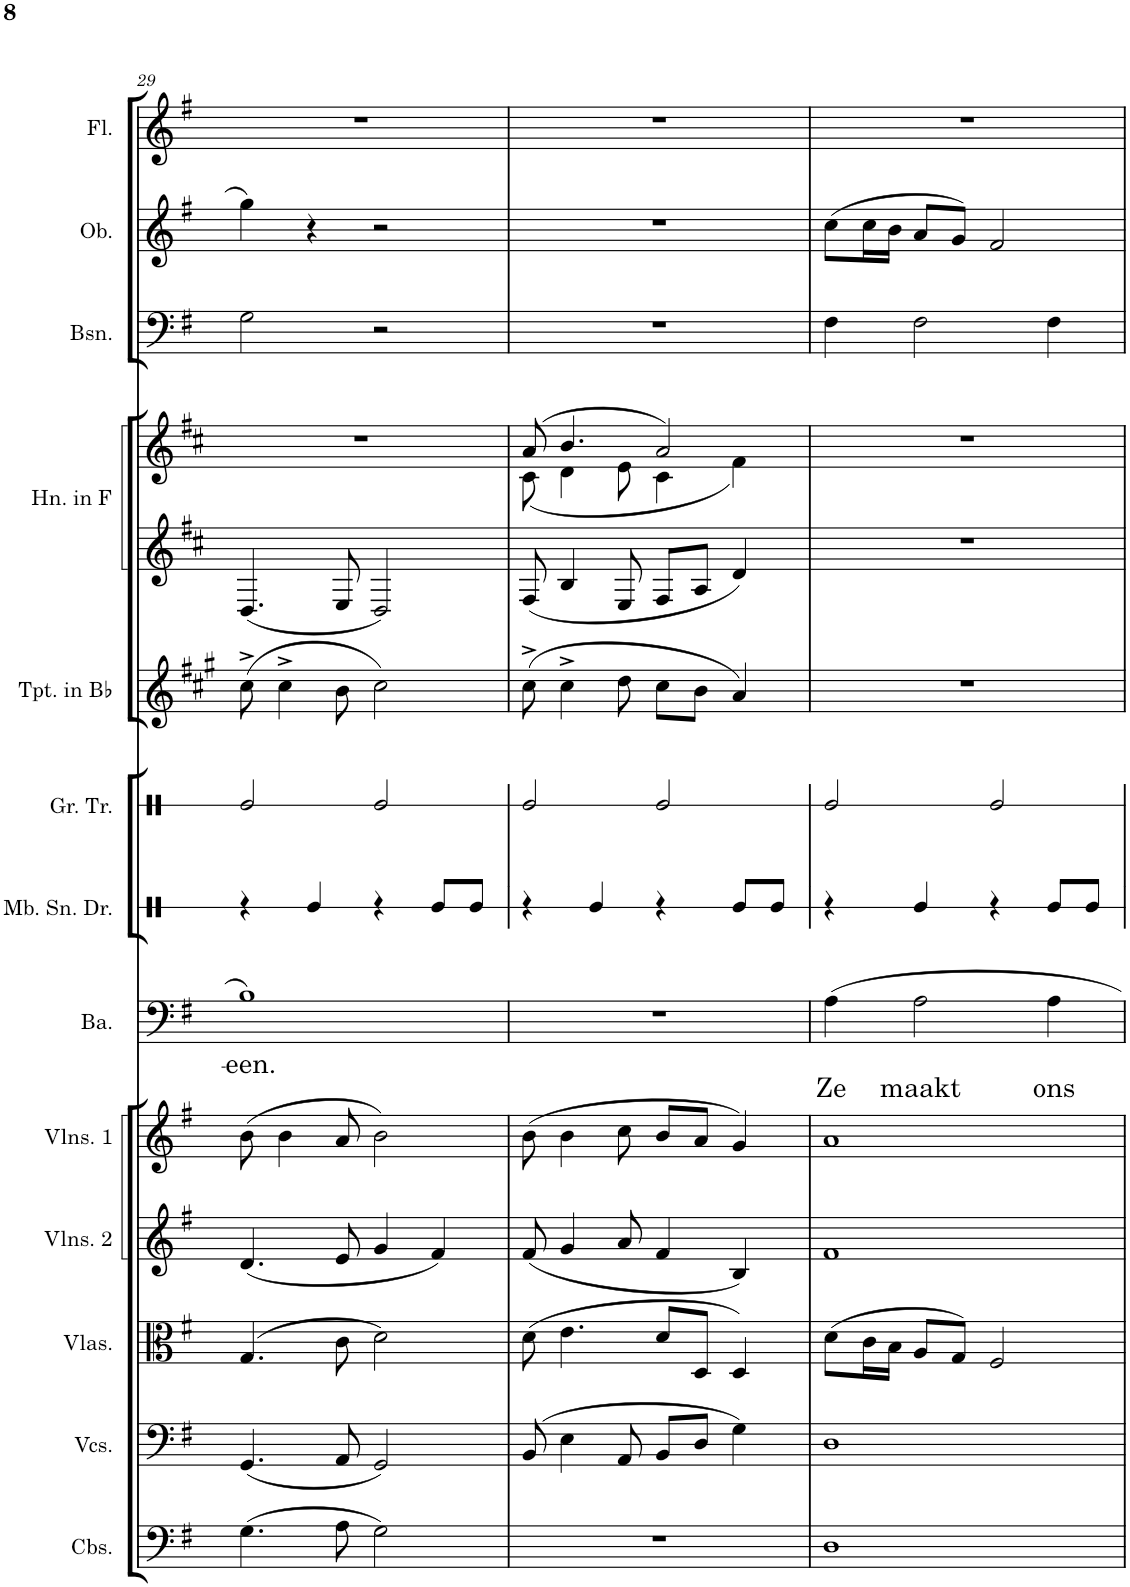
**kern	**kern	**kern	**kern	**kern	**kern	**text	**kern	**kern	**kern	**kern	**kern	**kern	**kern	**kern
*part13	*part12	*part11	*part10	*part9	*part8	*part8	*part7	*part6	*part5	*part4	*part4	*part3	*part2	*part1
*staff14	*staff13	*staff12	*staff11	*staff10	*staff9	*staff9	*staff8	*staff7	*staff6	*staff5	*staff4	*staff3	*staff2	*staff1
*I"Contrabasses	*I"Violoncellos	*I"Violas	*I"Violins 2	*I"Violins 1	*I"Bariton	*	*I"Snare drum	*I"Grote trom	*I"Trumpets in Bb	*I"Horns in F	*	*I"Bassoons	*I"Oboes	*I"Flutes
*I'Cbs.	*I'Vcs.	*I'Vlas.	*I'Vlns. 2	*I'Vlns. 1	*I'Ba.	*	*	*I'Gr. Tr.	*I'Tpt. in Bb	*I'Hn. in F	*	*I'Bsn.	*I'Ob.	*I'Fl.
!!LO:PB:g=z
*clefF4	*clefF4	*clefC3	*clefG2	*clefG2	*clefF4	*	*clefX	*clefX	*clefG2	*clefG2	*clefG2	*clefF4	*clefG2	*clefG2
*Trd7c12	*	*	*	*	*	*	*	*	*Trd1c2	*Trd4c7	*Trd4c7	*	*	*
*k[f#]	*k[f#]	*k[f#]	*k[f#]	*k[f#]	*k[f#]	*	*k[]	*k[]	*k[f#c#g#]	*k[f#c#]	*k[f#c#]	*k[f#]	*k[f#]	*k[f#]
*M4/4	*M4/4	*M4/4	*M4/4	*M4/4	*M4/4	*	*M4/4	*M4/4	*M4/4	*M4/4	*M4/4	*M4/4	*M4/4	*M4/4
=29	=29	=29	=29	=29	=29	=29	=29	=29	=29	=29	=29	=29	=29	=29
!	!	!	!	!	!	!LO:LY:b	!	!	!	!	!	!	!	!
(4.G\	(4.GG/	(4.G/	(4.d/	(8b\	1B	-een.	4r	2Re/	(8cc#^\	4.D/	1r	2G\	4gg\	1r
.	.	.	.	4b\	.	.	.	.	4cc#^\	.	.	.	.	.
.	.	.	.	.	.	.	4Re/	.	.	.	.	.	4r	.
8A\	8AA/	8c\	8e/	8a/	.	.	.	.	8b\	8E/	.	.	.	.
2G\)	2GG/)	2d\)	4g/	2b\)	.	.	4r	2Re/	2cc#\)	2D/	.	2r	2r	.
.	.	.	4f#/)	.	.	.	8Re/L	.	.	.	.	.	.	.
.	.	.	.	.	.	.	8Re/J	.	.	.	.	.	.	.
=30	=30	=30	=30	=30	=30	=30	=30	=30	=30	=30	=30	=30	=30	=30
*	*	*	*	*	*	*	*	*	*	*	*^	*	*	*
1r	(8BB/	(8d\	(8f#/	(8b\	1r	.	4r	2Re/	(8cc#^\	8F#/	(8a/	(8c#\	1r	1r	1r
.	4E\	4.e\	4g/	4b\	.	.	.	.	4cc#^\	4B/	4.b/	4d\	.	.	.
.	.	.	.	.	.	.	4Re/	.	.	.	.	.	.	.	.
.	8AA/	.	8a/	8cc\	.	.	.	.	8dd\	8E/	.	8e\	.	.	.
.	8BB/L	8d/L	4f#/	8b/L	.	.	4r	2Re/	8cc#\L	8F#/L	2a/)	4c#\	.	.	.
.	8D/J	8D/J	.	8a/J	.	.	.	.	8b\J	8A/J	.	.	.	.	.
.	4G\)	4D/)	4B/)	4g/)	.	.	8Re/L	.	4a/)	4d/	.	4f#\)	.	.	.
.	.	.	.	.	.	.	8Re/J	.	.	.	.	.	.	.	.
*	*	*	*	*	*	*	*	*	*	*	*v	*v	*	*	*
=31	=31	=31	=31	=31	=31	=31	=31	=31	=31	=31	=31	=31	=31	=31
!	!	!	!	!	!	!LO:LY:b	!	!	!	!	!	!	!	!
1D	1D	(8d\L	1f#	1a	4A\	Ze	4r	2Re/	1r	1r	1r	4F#\	(8cc\L	1r
.	.	16c\L	.	.	.	.	.	.	.	.	.	.	16cc\L	.
.	.	16B\JJ	.	.	.	.	.	.	.	.	.	.	16b\JJ	.
!	!	!	!	!	!	!LO:LY:b	!	!	!	!	!	!	!	!
.	.	8A/L	.	.	2A\	maakt	4Re/	.	.	.	.	2F#\	8a/L	.
.	.	8G/J)	.	.	.	.	.	.	.	.	.	.	8g/J)	.
.	.	2F#/	.	.	.	.	4r	2Re/	.	.	.	.	2f#/	.
!	!	!	!	!	!	!LO:LY:b	!	!	!	!	!	!	!	!
.	.	.	.	.	4A\	ons	8Re/L	.	.	.	.	4F#\	.	.
.	.	.	.	.	.	.	8Re/J	.	.	.	.	.	.	.
=	=	=	=	=	=	=	=	=	=	=	=	=	=	=
*-	*-	*-	*-	*-	*-	*-	*-	*-	*-	*-	*-	*-	*-	*-
